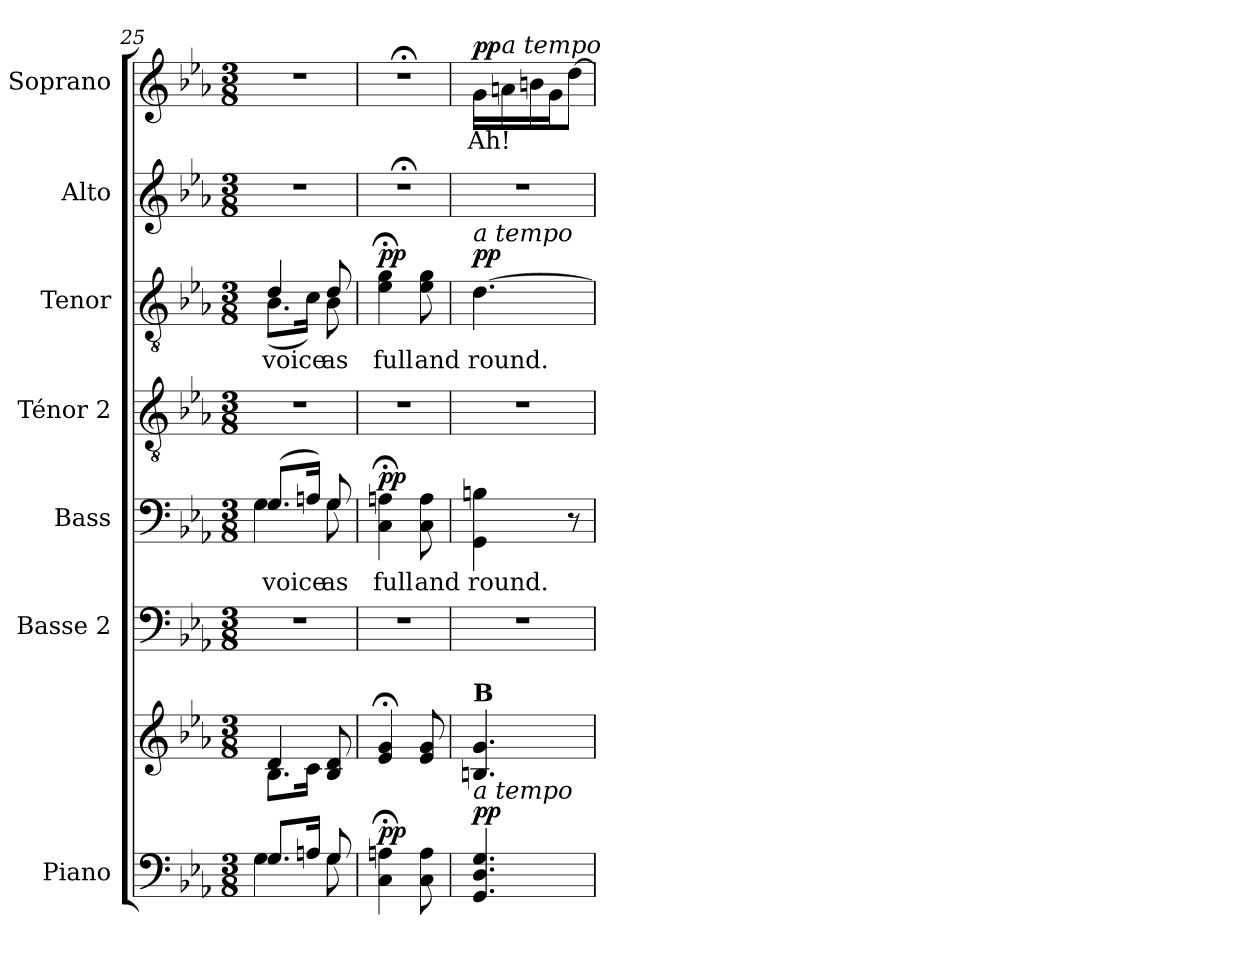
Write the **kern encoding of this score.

**kern	**kern	**dynam	**kern	**kern	**text	**dynam	**kern	**kern	**text	**dynam	**kern	**kern	**text	**dynam
*part7	*part7	*part7	*part6	*part5	*part5	*part5	*part4	*part3	*part3	*part3	*part2	*part1	*part1	*part1
*staff8	*staff7	*staff7/8	*staff6	*staff5	*staff5	*staff5	*staff4	*staff3	*staff3	*staff3	*staff2	*staff1	*staff1	*staff1
*I"Piano	*	*	*I"Basse 2	*I"Bass	*	*	*I"Ténor 2	*I"Tenor	*	*	*I"Alto	*I"Soprano	*	*
*I'Pno	*	*	*	*	*	*	*	*	*	*	*	*	*	*
*clefF4	*clefG2	*	*clefF4	*clefF4	*	*	*clefGv2	*clefGv2	*	*	*clefG2	*clefG2	*	*
*k[b-e-a-]	*k[b-e-a-]	*	*k[b-e-a-]	*k[b-e-a-]	*	*	*k[b-e-a-]	*k[b-e-a-]	*	*	*k[b-e-a-]	*k[b-e-a-]	*	*
*M3/8	*M3/8	*	*M3/8	*M3/8	*	*	*M3/8	*M3/8	*	*	*M3/8	*M3/8	*	*
=25	=25	=25	=25	=25	=25	=25	=25	=25	=25	=25	=25	=25	=25	=25
!	!	!	!	!	!	!	!	!LO:TX:a:i:t=rit.	!	!	!	!	!	!
!	!	!	!	!LO:TX:a:i:t=rit.	!	!	!	!	!	!	!	!	!	!
!	!LO:TX:a:i:t=rit.	!	!	!	!	!	!	!	!	!	!	!	!	!
!LO:N:head=solid	!	!	!	!LO:N:head=solid	!LO:LY:b	!	!	!	!LO:LY:b	!	!	!	!	!
*^	*^	*	*	*^	*	*	*	*^	*	*	*	*	*	*
8.G!/L	4G!\	4d!/	8.B-!\L	.	4.r	(>8.G/L	4G\	voice	.	4.r	4d/	(<8.B-\L	voice	.	4.r	4.r	.	.
16An!/Jk	.	.	16c!\Jk	.	.	16An/Jk)	.	.	.	.	.	16c\Jk)	.	.	.	.	.	.
!	!	!	!	!	!	!	!	!LO:LY:b	!	!	!	!	!LO:LY:b	!	!	!	!	!
8G!/	8G!\	8B-!/ 8d!/	8ryy	.	.	8G/	8G\	as	.	.	8d/	8B-\	as	.	.	.	.	.
=26	=26	=26	=26	=26	=26	=26	=26	=26	=26	=26	=26	=26	=26	=26	=26	=26	=26	=26
!	!	!	!	!LO:DY:a=2	!	!	!	!LO:LY:b	!LO:DY:a	!	!	!	!LO:LY:b	!LO:DY:a	!	!	!	!
*v	*v	*	*	*	*	*v	*v	*	*	*	*v	*v	*	*	*	*	*	*
*	*v	*v	*	*	*	*	*	*	*	*	*	*	*	*	*
4C!\;< 4An!\;<	4e-!/;< 4g!/;<	pp	4.r	4C\;< 4An\;<	full	pp	4.r	4e-\;< 4g\;<	full	pp	4.r;<	4.r;<	.	.
!	!	!	!	!	!LO:LY:b	!	!	!	!LO:LY:b	!	!	!	!	!
8C!\ 8A!\	8e-!/ 8g!/	.	.	8C\ 8A\	and	.	.	8e-\ 8g\	and	.	.	.	.	.
!!LO:LB:g=z
=27	=27	=27	=27	=27	=27	=27	=27	=27	=27	=27	=27	=27	=27	=27
!!LO:REH:place=s1:a:B:fs=14:t=B
*	*	*	*	*	*	*	*	*	*	*	*	*MM80	*	*
!	!	!	!	!	!	!	!	!LO:TX:a:i:t=a tempo	!	!	!	!	!	!
!	!LO:TX:a:B:t=B	!	!	!	!	!	!	!	!	!	!	!	!	!
!LO:TX:a:i:t=a tempo	!	!	!	!	!	!	!	!	!	!	!	!	!	!
!	!	!LO:DY:a=2	!	!	!LO:LY:b	!	!	!	!LO:LY:b	!LO:DY:a	!	!	!LO:LY:b	!LO:DY:a
4.GG/ 4.D/ 4.G/	4.Bn/ 4.g/	pp	4.r	4GG\ 4Bn\	round.	.	4.r	[4.d\	round.	pp	4.r	16g\LL	Ah!	pp
!	!	!	!	!	!	!	!	!	!	!	!	!LO:TX:a:i:t=a tempo	!	!
.	.	.	.	.	.	.	.	.	.	.	.	16an\	.	.
.	.	.	.	.	.	.	.	.	.	.	.	16bn\	.	.
.	.	.	.	.	.	.	.	.	.	.	.	16g\J	.	.
.	.	.	.	8r	.	.	.	.	.	.	.	[8dd\J	.	.
=	=	=	=	=	=	=	=	=	=	=	=	=	=	=
*-	*-	*-	*-	*-	*-	*-	*-	*-	*-	*-	*-	*-	*-	*-
